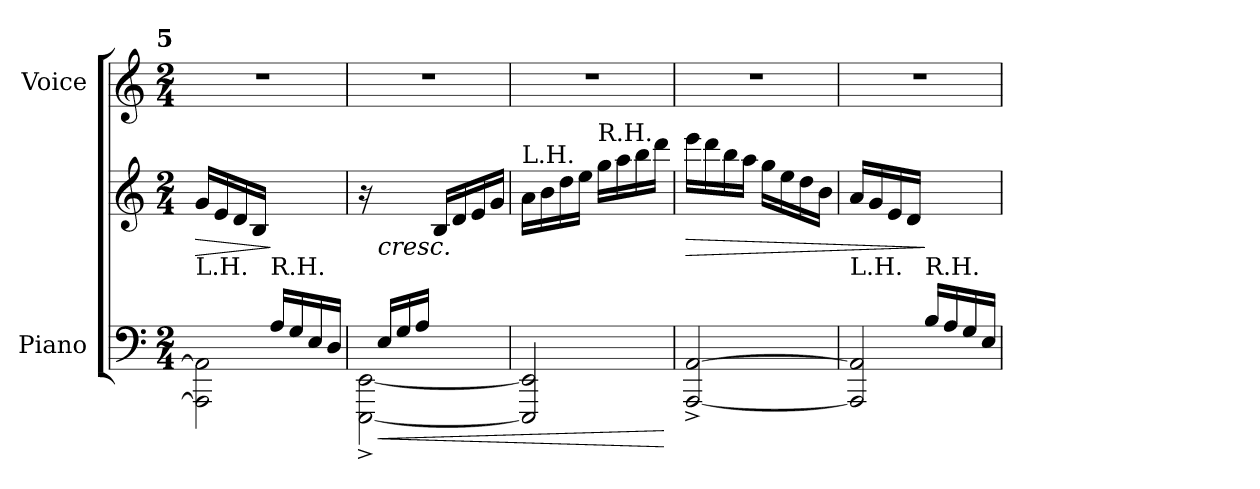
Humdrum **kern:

**kern	**kern	**dynam	**kern
*part2	*part2	*part2	*part1
*staff3	*staff2	*staff2/3	*staff1
*I"Piano	*	*	*I"Voice
*I'Pno	*	*	*
!!LO:PB:g=z
*clefF4	*clefG2	*	*clefG2
*k[]	*k[]	*	*k[]
*M2/4	*M2/4	*	*M2/4
!!LO:REH:place=s1:a:B:cj:enc=none:fs=20:t=5
=51	=51	=51	=51
*^	*	*	*
!	!	!LO:TX:b:t=L.H.	!	!
!	!	!	!LO:HP:b	!
4ryy	2AAA\] 2AA\]	16g/LL	>	2r
.	.	16e/	.	.
.	.	16d/	.	.
.	.	16B/JJ	.	.
!	!	!LO:TX:b:t=R.H.	!	!
16A/LL	.	4ryy	]	.
16G/	.	.	.	.
16E/	.	.	.	.
16D/JJ	.	.	.	.
=52	=52	=52	=52	=52
16ryy	[2EEE\^< [2EE\^<	16r	.	2r
!	!	!LO:TX:b:i:t=cresc.	!	!
!	!	!	!LO:HP:b=2	!
16E/LL	.	8.ryy	<	.
16G/	.	.	.	.
16A/JJ	.	.	.	.
4ryy	.	16B/LL	.	.
.	.	16d/	.	.
.	.	16e/	.	.
.	.	16g/JJ	.	.
*v	*v	*	*	*
=53	=53	=53	=53
!	!LO:TX:a:t=L.H.	!	!
2EEE/] 2EE/]	16a\LL	.	2r
.	16b\	.	.
.	16dd\	.	.
.	16ee\JJ	.	.
!	!LO:TX:a:t=R.H.	!	!
.	16gg\LL	.	.
.	16aa\	.	.
.	16bb\	.	.
.	16ddd\JJ	.	.
.	.	[	.
!!LO:LB:g=z
=54	=54	=54	=54
!	!	!LO:HP:b	!
[2AAA/^ [2AA/^	16eee\LL	>	2r
.	16ddd\	.	.
.	16bb\	.	.
.	16aa\JJ	.	.
.	16gg\LL	.	.
.	16ee\	.	.
.	16dd\	.	.
.	16b\JJ	.	.
=55	=55	=55	=55
*^	*	*	*
!	!	!LO:TX:b:t=L.H.	!	!
4ryy	2AAA/] 2AA/]	16a/LL	.	2r
.	.	16g/	.	.
.	.	16e/	.	.
.	.	16d/JJ	.	.
!	!	!LO:TX:b:t=R.H.	!	!
16B/LL	.	4ryy	]	.
16A/	.	.	.	.
16G/	.	.	.	.
16E/JJ	.	.	.	.
*v	*v	*	*	*
=	=	=	=
*-	*-	*-	*-
